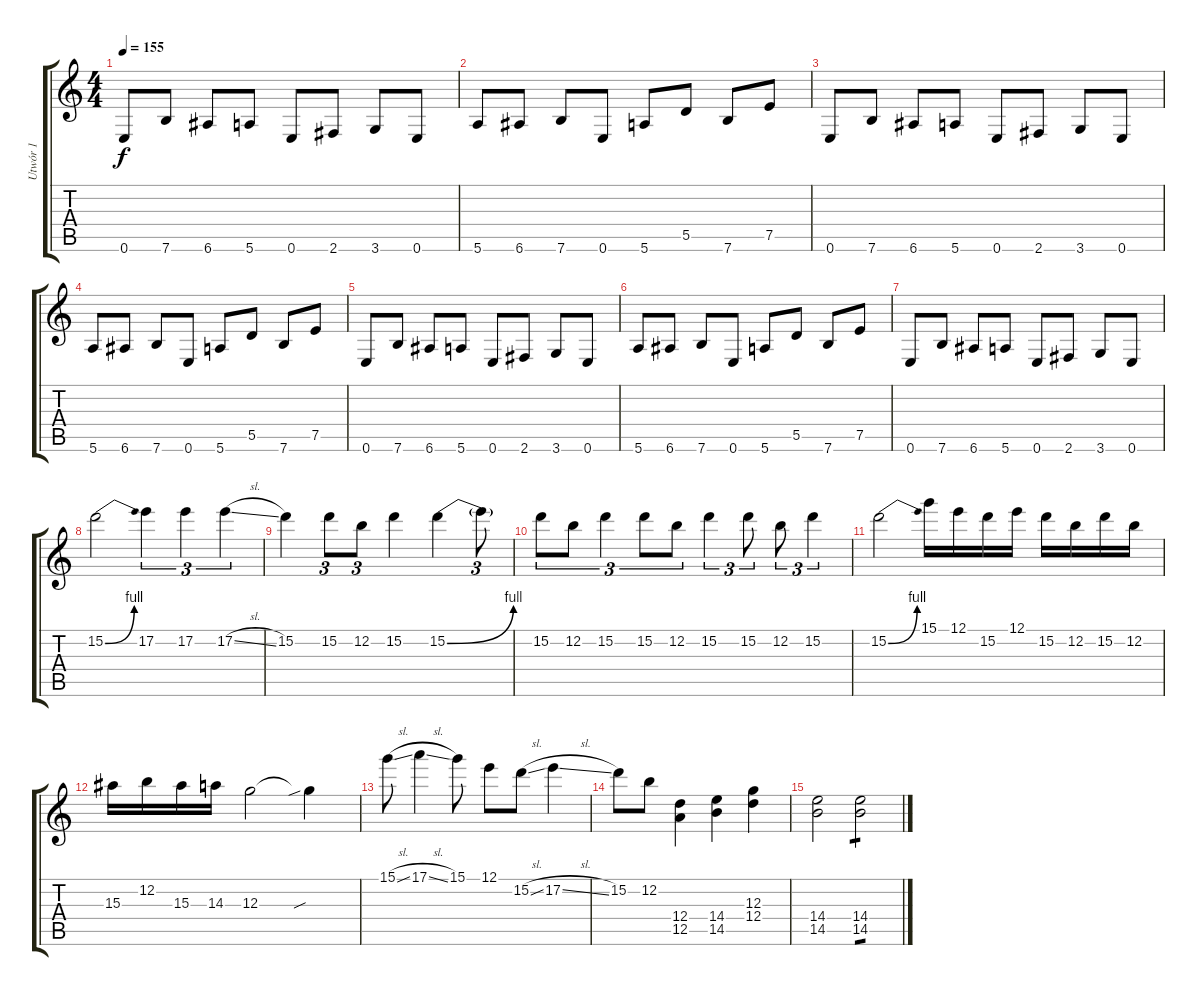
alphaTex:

\track ("Utwór 1" "Utwór 1") {instrument distortionguitar}
\staff {score tabs}
\tuning (E4 B3 G3 D3 A2 E2) {hide}
\ts (4 4)
\tempo 155
\clef g2
\ks c
0.6.8{dy f} 7.6.8 6.6.8 5.6.8 0.6.8 2.6.8 3.6.8 0.6.8 |
5.6.8 6.6.8 7.6.8 0.6.8 5.6.8 5.5.8 7.6.8 7.5.8 |
0.6.8 7.6.8 6.6.8 5.6.8 0.6.8 2.6.8 3.6.8 0.6.8 |
5.6.8 6.6.8 7.6.8 0.6.8 5.6.8 5.5.8 7.6.8 7.5.8 |
0.6.8 7.6.8 6.6.8 5.6.8 0.6.8 2.6.8 3.6.8 0.6.8 |
5.6.8 6.6.8 7.6.8 0.6.8 5.6.8 5.5.8 7.6.8 7.5.8 |
0.6.8 7.6.8 6.6.8 5.6.8 0.6.8 2.6.8 3.6.8 0.6.8 |
15.2{be (bend 0 0 60 4)}.2 17.2.4{tu (3 2)} 17.2.4{tu (3 2)} 17.2{sl}.4{tu (3 2)} |
15.2.4 15.2.8{tu (3 2)} 12.2.8{tu (3 2)} 15.2.4 15.2{be (bend 0 0 60 4)}.4 15.2{t}.8{tu (3 2)} |
15.2.8{tu (3 2)} 12.2.8{tu (3 2)} 15.2.4{tu (3 2)} 15.2.8{tu (3 2)} 12.2.8{tu (3 2)} 15.2.4{tu (3 2)} 15.2.8{tu (3 2)} 12.2.8{tu (3 2)} 15.2.4{tu (3 2)} |
15.2{be (bend 0 0 60 4)}.2 15.1.16 12.1.16 15.2.16 12.1.16 15.2.16 12.2.16 15.2.16 12.2.16 |
15.3.16 12.2.16 15.3.16 14.3.16 12.3.2 12.3{sib t}.4 |
15.1{sl}.8 17.1{sl}.4 15.1.8 12.1.8 15.2{sl}.8 17.2{sl}.4 |
15.2.8 12.2.8 (12.4 12.5).4 (14.4 14.5).4 (12.3 12.4).4 |
(14.4 14.5).2 (14.4 14.5).2{tp 1}
